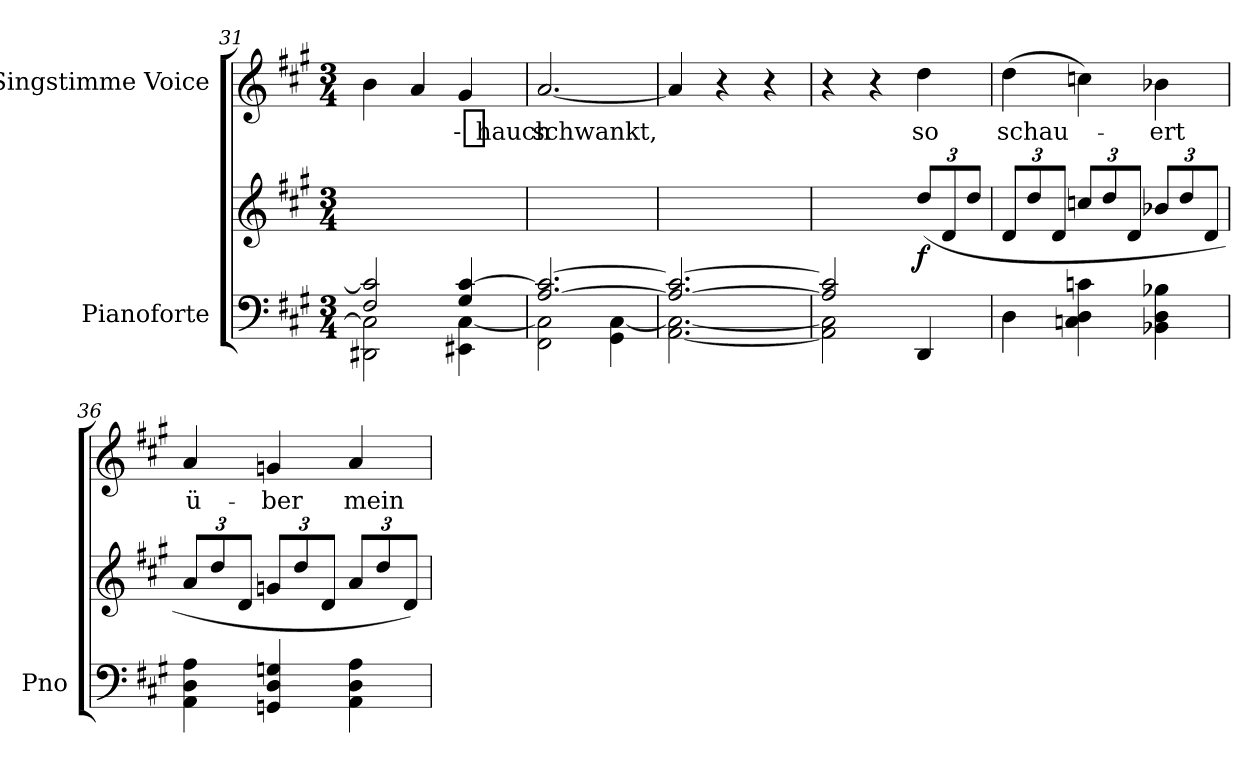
**kern	**kern	**dynam	**kern	**text
*part2	*part2	*part2	*part1	*part1
*staff3	*staff2	*staff2/3	*staff1	*staff1
*I"Pianoforte	*	*	*I"Singstimme Voice	*
*I'Pno	*	*	*	*
*clefF4	*clefG2	*	*clefG2	*
*k[f#c#g#]	*k[f#c#g#]	*	*k[f#c#g#]	*
*M3/4	*M3/4	*	*M3/4	*
=31	=31	=31	=31	=31
*^	*	*	*	*
2F#/ 2c#/]	2DD#X\ 2C#\]	2.ryy	.	4b\	.
.	.	.	.	4a/	.
4G#/ [4c#/	4EE#X\ [<4C#\	.	.	4g#/	-- hauch
=32	=32	=32	=32	=32	=32
[>2.A/ 2.c#/_	2FF#\ 2C#\]	2.ryy	.	[2.a/	schwankt,
.	4GG#\ [<4C#\	.	.	.	.
=33	=33	=33	=33	=33	=33
2.A/_ 2.c#/_	[2.AA\ 2.C#\_	2.ryy	.	4a/]	.
.	.	.	.	4r	.
.	.	.	.	4r	.
=34	=34	=34	=34	=34	=34
2A/] 2c#/]	2AA\] 2C#\]	2ryy	.	4r	.
.	.	.	.	4r	.
*	*	*Xbrackettup	*	*	*
!	!	!	!LO:DY:b	!	!
4ryy	4DD/	(<12dd/L	f	4dd\	so
.	.	12d/	.	.	.
.	.	12dd/J	.	.	.
*v	*v	*	*	*	*
=35	=35	=35	=35	=35
4D\	12d/L	.	(>4dd\	schau-
.	12dd/	.	.	.
.	12d/J	.	.	.
4Cn\ 4D\ 4cn\	12ccn/L	.	4ccn\)	.
.	12dd/	.	.	.
.	12d/J	.	.	.
4BB-X\ 4D\ 4B-X\	12b-X/L	.	4b-X\	-ert
.	12dd/	.	.	.
.	12d/J	.	.	.
=36	=36	=36	=36	=36
4AA\ 4D\ 4A\	12a/L	.	4a/	ü-
.	12dd/	.	.	.
.	12d/J	.	.	.
4GGn/ 4D/ 4Gn/	12gn/L	.	4gn/	-ber
.	12dd/	.	.	.
.	12d/J	.	.	.
4AA\ 4D\ 4A\	12a/L	.	4a/	mein
.	12dd/	.	.	.
.	12d/J)	.	.	.
=	=	=	=	=
*-	*-	*-	*-	*-
